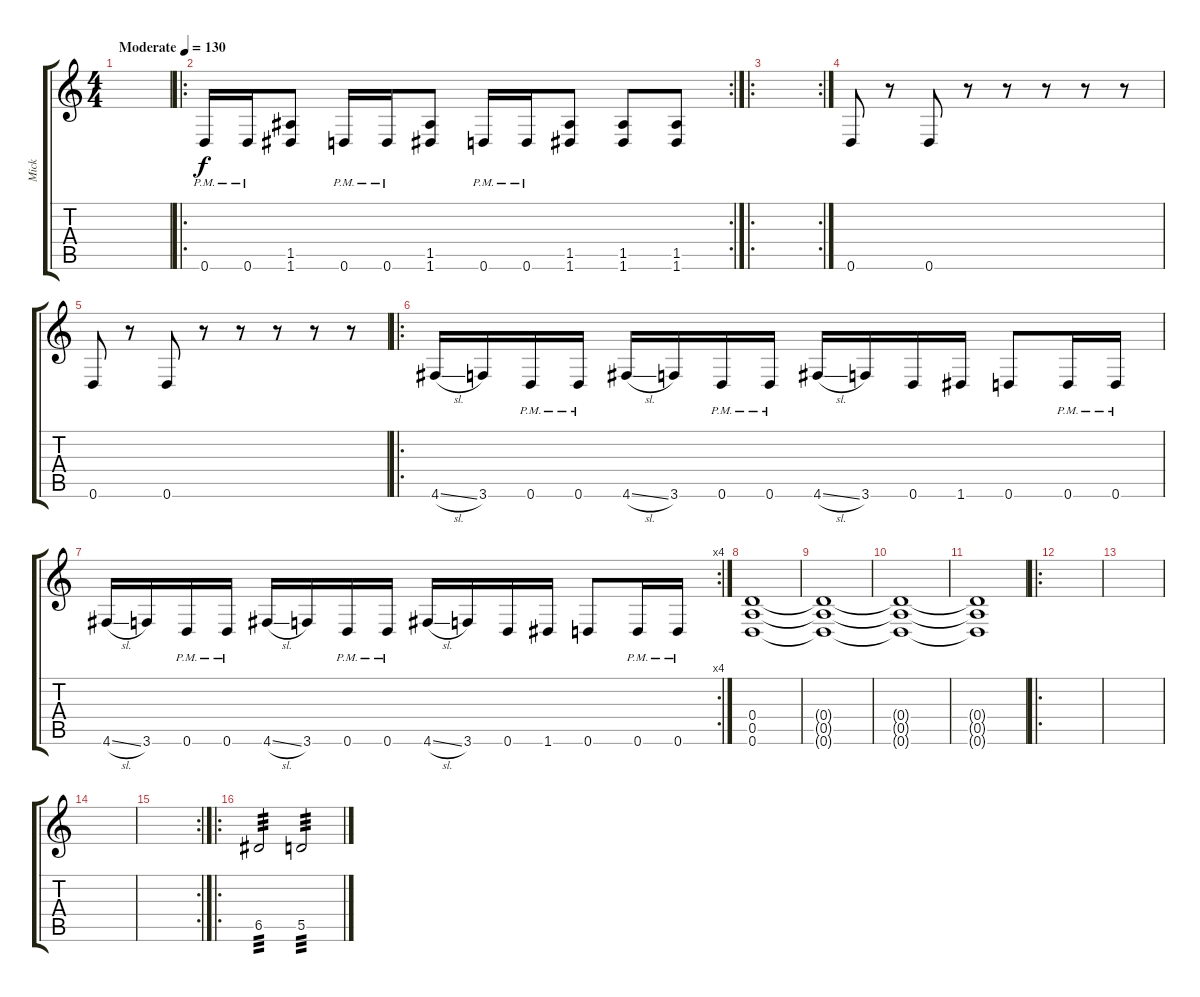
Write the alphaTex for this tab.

\track ("Mick" "Mick") {instrument distortionguitar}
\staff {score tabs}
\tuning (D4 A3 F3 D3 A2 D2) {hide}
\ts (4 4)
\tempo (130 "Moderate")
\clef g2
\ks c
|
\ro
\rc 2
0.6{pm}.16 0.6{pm}.16 (1.5 1.6).8 0.6{pm}.16 0.6{pm}.16 (1.5 1.6).8 0.6{pm}.16 0.6{pm}.16 (1.5 1.6).8 (1.5 1.6).8 (1.5 1.6).8 |
\ro
\rc 2
|
0.6.8 r.8 0.6.8 r.8 r.8 r.8 r.8 r.8 |
0.6.8 r.8 0.6.8 r.8 r.8 r.8 r.8 r.8 |
\ro
4.6{sl}.16 3.6.16 0.6{pm}.16 0.6{pm}.16 4.6{sl}.16 3.6.16 0.6{pm}.16 0.6{pm}.16 4.6{sl}.16 3.6.16 0.6.16 1.6.16 0.6.8 0.6{pm}.16 0.6{pm}.16 |
\rc 4
4.6{sl}.16 3.6.16 0.6{pm}.16 0.6{pm}.16 4.6{sl}.16 3.6.16 0.6{pm}.16 0.6{pm}.16 4.6{sl}.16 3.6.16 0.6.16 1.6.16 0.6.8 0.6{pm}.16 0.6{pm}.16 |
(0.4 0.5 0.6).1 |
(0.4{t} 0.5{t} 0.6{t}).1 |
(0.4{t} 0.5{t} 0.6{t}).1 |
(0.4{t} 0.5{t} 0.6{t}).1 |
\ro
|
|
|
\rc 2
|
\ro
6.5.2{tp 3} 5.5.2{tp 3}
